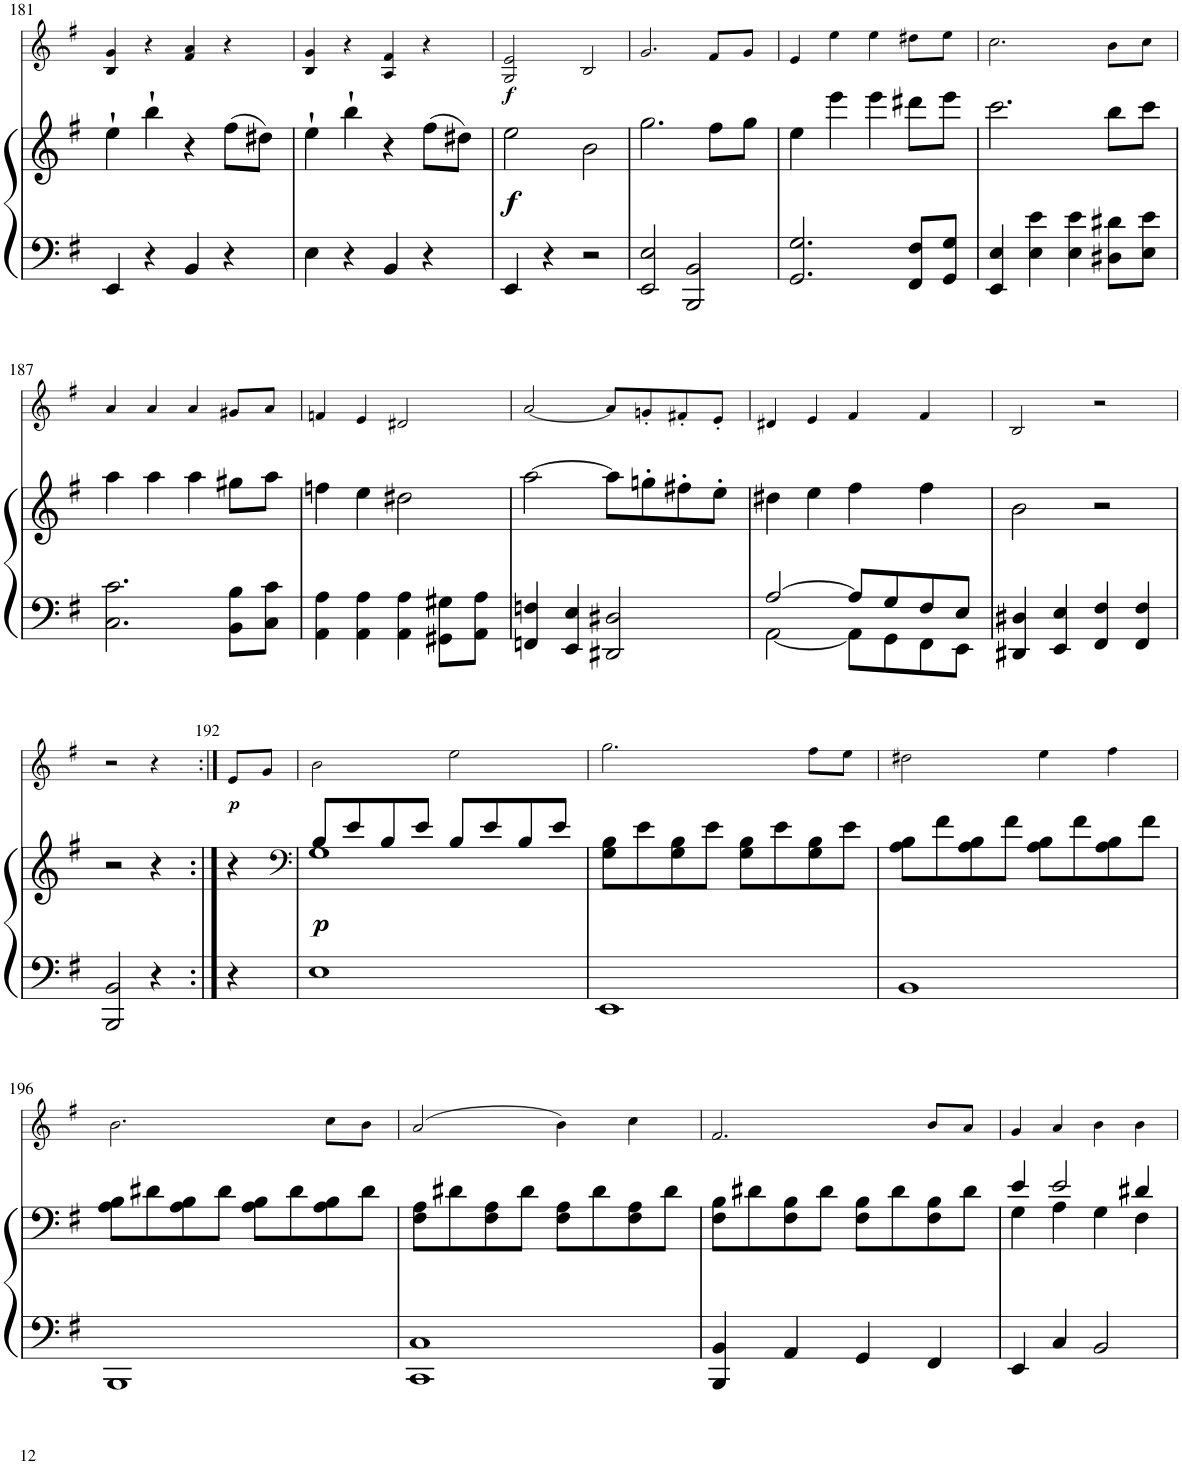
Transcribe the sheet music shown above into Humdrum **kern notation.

**kern	**kern	**dynam	**kern	**dynam
*part2	*part2	*part2	*part1	*part1
*staff3	*staff2	*staff2/3	*staff1	*staff1
*I"Klavier	*	*	*I"Violine	*
*	*	*	*I'Vln	*
!!LO:PB:g=z
*clefF4	*clefG2	*	*clefG2	*
*k[f#]	*k[f#]	*	*k[f#]	*
*M2/2	*M2/2	*	*M2/2	*
*met(c|)	*met(c|)	*	*met(c|)	*
=181	=181	=181	=181	=181
4EE/	4ee`\	.	4B/ 4g/	.
4r	4bb`\	.	4r	.
4BB/	4r	.	4f#/ 4a/	.
4r	(8ff#\L	.	4r	.
.	8dd#X\J)	.	.	.
=182	=182	=182	=182	=182
4E\	4ee`\	.	4B/ 4g/	.
4r	4bb`\	.	4r	.
4BB/	4r	.	4A/ 4f#/	.
4r	(8ff#\L	.	4r	.
.	8dd#X\J)	.	.	.
=183	=183	=183	=183	=183
!	!	!LO:DY:b	!	!LO:DY:b
4EE/	2ee\	f	2G/ 2e/	f
4r	.	.	.	.
2r	2b\	.	2B/	.
=184	=184	=184	=184	=184
2EE/ 2E/	2.gg\	.	2.g/	.
2BBB/ 2BB/	.	.	.	.
.	8ff#\L	.	8f#/L	.
.	8gg\J	.	8g/J	.
=185	=185	=185	=185	=185
2.GG/ 2.G/	4ee\	.	4e/	.
.	4eee\	.	4ee\	.
.	4eee\	.	4ee\	.
8FF#/ 8F#/L	8ddd#X\L	.	8dd#X\L	.
8GG/ 8G/J	8eee\J	.	8ee\J	.
=186	=186	=186	=186	=186
4EE/ 4E/	2.ccc\	.	2.cc\	.
4E\ 4e\	.	.	.	.
4E\ 4e\	.	.	.	.
8D#X\ 8d#X\L	8bb\L	.	8b\L	.
8E\ 8e\J	8ccc\J	.	8cc\J	.
!!LO:LB:g=z
=187	=187	=187	=187	=187
2.C\ 2.c\	4aa\	.	4a/	.
.	4aa\	.	4a/	.
.	4aa\	.	4a/	.
8BB\ 8B\L	8gg#X\L	.	8g#X/L	.
8C\ 8c\J	8aa\J	.	8a/J	.
=188	=188	=188	=188	=188
4AA\ 4A\	4ffn\	.	4fn/	.
4AA\ 4A\	4ee\	.	4e/	.
4AA\ 4A\	2dd#X\	.	2d#X/	.
8GG#X\ 8G#X\L	.	.	.	.
8AA\ 8A\J	.	.	.	.
=189	=189	=189	=189	=189
4FFn/ 4Fn/	[2aa\	.	[2a/	.
4EE/ 4E/	.	.	.	.
2DD#X/ 2D#X/	8aa\L]	.	8a/L]	.
.	8ggn'\	.	8gn'/	.
.	8ff#X'\	.	8f#X'/	.
.	8ee'\J	.	8e'/J	.
=190	=190	=190	=190	=190
*^	*	*	*	*
[2A/	[2AA\	4dd#X\	.	4d#X/	.
.	.	4ee\	.	4e/	.
8A/L]	8AA\L]	4ff#\	.	4f#/	.
8G/	8GG\	.	.	.	.
8F#/	8FF#\	4ff#\	.	4f#/	.
8E/J	8EE\J	.	.	.	.
*v	*v	*	*	*	*
=191	=191	=191	=191	=191
4DD#X/ 4D#X/	2b\	.	2B/	.
4EE/ 4E/	.	.	.	.
4FF#/ 4F#/	2r	.	2r	.
4FF#/ 4F#/	.	.	.	.
!!LO:LB:g=z
=191X2	=191X2	=191X2	=191X2	=191X2
2BBB/ 2BB/	2r	.	2r	.
4r	4r	.	4r	.
=192:|!	=192:|!	=192:|!	=192:|!	=192:|!
!	!	!	!	!LO:DY:b
4r	4r	.	8e/L	p
.	.	.	8g/J	.
=193	=193	=193	=193	=193
*	*clefF4	*	*	*
*	*^	*	*	*
!	!	!	!LO:DY:b	!	!
1E	8B/L	1G	p	2b\	.
.	8e/	.	.	.	.
.	8B/	.	.	.	.
.	8e/J	.	.	.	.
.	8B/L	.	.	2ee\	.
.	8e/	.	.	.	.
.	8B/	.	.	.	.
.	8e/J	.	.	.	.
*	*v	*v	*	*	*
=194	=194	=194	=194	=194
1EE	8G\ 8B\L	.	2.gg\	.
.	8e\	.	.	.
.	8G\ 8B\	.	.	.
.	8e\J	.	.	.
.	8G\ 8B\L	.	.	.
.	8e\	.	.	.
.	8G\ 8B\	.	8ff#\L	.
.	8e\J	.	8ee\J	.
=195	=195	=195	=195	=195
1BB	8A\ 8B\L	.	2dd#X\	.
.	8f#\	.	.	.
.	8A\ 8B\	.	.	.
.	8f#\J	.	.	.
.	8A\ 8B\L	.	4ee\	.
.	8f#\	.	.	.
.	8A\ 8B\	.	4ff#\	.
.	8f#\J	.	.	.
!!LO:LB:g=z
=196	=196	=196	=196	=196
1BBB	8A\ 8B\L	.	2.b\	.
.	8d#X\	.	.	.
.	8A\ 8B\	.	.	.
.	8d#\J	.	.	.
.	8A\ 8B\L	.	.	.
.	8d#\	.	.	.
.	8A\ 8B\	.	8cc\L	.
.	8d#\J	.	8b\J	.
=197	=197	=197	=197	=197
1CC 1C	8F#\ 8A\L	.	(2a/	.
.	8d#X\	.	.	.
.	8F#\ 8A\	.	.	.
.	8d#\J	.	.	.
.	8F#\ 8A\L	.	4b\)	.
.	8d#\	.	.	.
.	8F#\ 8A\	.	4cc\	.
.	8d#\J	.	.	.
=198	=198	=198	=198	=198
4BBB/ 4BB/	8F#\ 8B\L	.	2.f#/	.
.	8d#X\	.	.	.
4AA/	8F#\ 8B\	.	.	.
.	8d#\J	.	.	.
4GG/	8F#\ 8B\L	.	.	.
.	8d#\	.	.	.
4FF#/	8F#\ 8B\	.	8b/L	.
.	8d#\J	.	8a/J	.
=199	=199	=199	=199	=199
*	*^	*	*	*
4EE/	4e/	4G\	.	4g/	.
4C/	2e/	4A\	.	4a/	.
2BB/	.	4G\	.	4b\	.
.	4d#X/	4F#\	.	4b\	.
*	*v	*v	*	*	*
=	=	=	=	=
*-	*-	*-	*-	*-
